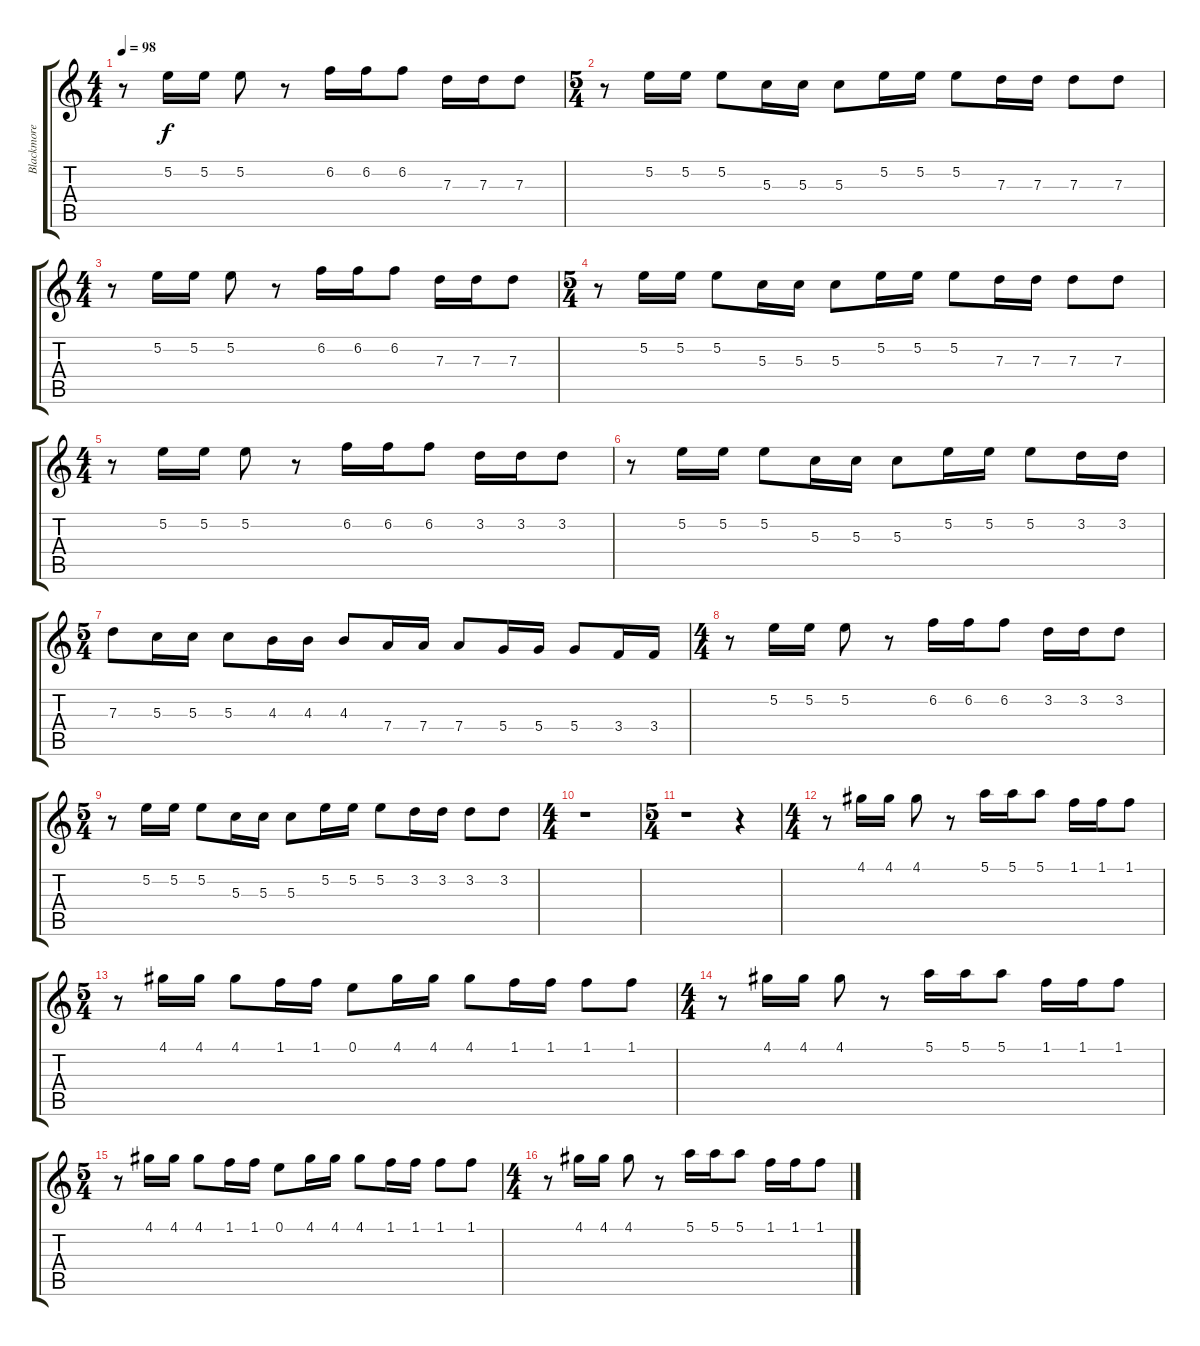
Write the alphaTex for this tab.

\track ("Blackmore" "Blackmore") {instrument electricguitarclean}
\staff {score tabs}
\tuning (E4 B3 G3 D3 A2 E2) {hide}
\ts (4 4)
\tempo 98
\clef g2
\ks c
r.8{dy f} 5.2.16 5.2.16 5.2.8 r.8 6.2.16 6.2.16 6.2.8 7.3.16 7.3.16 7.3.8 |
\ts (5 4)
r.8 5.2.16 5.2.16 5.2.8 5.3.16 5.3.16 5.3.8 5.2.16 5.2.16 5.2.8 7.3.16 7.3.16 7.3.8 7.3.8 |
\ts (4 4)
r.8 5.2.16 5.2.16 5.2.8 r.8 6.2.16 6.2.16 6.2.8 7.3.16 7.3.16 7.3.8 |
\ts (5 4)
r.8 5.2.16 5.2.16 5.2.8 5.3.16 5.3.16 5.3.8 5.2.16 5.2.16 5.2.8 7.3.16 7.3.16 7.3.8 7.3.8 |
\ts (4 4)
r.8 5.2.16 5.2.16 5.2.8 r.8 6.2.16 6.2.16 6.2.8 3.2.16 3.2.16 3.2.8 |
r.8 5.2.16 5.2.16 5.2.8 5.3.16 5.3.16 5.3.8 5.2.16 5.2.16 5.2.8 3.2.16 3.2.16 |
\ts (5 4)
7.3.8 5.3.16 5.3.16 5.3.8 4.3.16 4.3.16 4.3.8 7.4.16 7.4.16 7.4.8 5.4.16 5.4.16 5.4.8 3.4.16 3.4.16 |
\ts (4 4)
r.8 5.2.16 5.2.16 5.2.8 r.8 6.2.16 6.2.16 6.2.8 3.2.16 3.2.16 3.2.8 |
\ts (5 4)
r.8 5.2.16 5.2.16 5.2.8 5.3.16 5.3.16 5.3.8 5.2.16 5.2.16 5.2.8 3.2.16 3.2.16 3.2.8 3.2.8 |
\ts (4 4)
r.1 |
\ts (5 4)
r.1 r.4 |
\ts (4 4)
r.8 4.1.16 4.1.16 4.1.8 r.8 5.1.16 5.1.16 5.1.8 1.1.16 1.1.16 1.1.8 |
\ts (5 4)
r.8 4.1.16 4.1.16 4.1.8 1.1.16 1.1.16 0.1.8 4.1.16 4.1.16 4.1.8 1.1.16 1.1.16 1.1.8 1.1.8 |
\ts (4 4)
r.8 4.1.16 4.1.16 4.1.8 r.8 5.1.16 5.1.16 5.1.8 1.1.16 1.1.16 1.1.8 |
\ts (5 4)
r.8 4.1.16 4.1.16 4.1.8 1.1.16 1.1.16 0.1.8 4.1.16 4.1.16 4.1.8 1.1.16 1.1.16 1.1.8 1.1.8 |
\ts (4 4)
r.8 4.1.16 4.1.16 4.1.8 r.8 5.1.16 5.1.16 5.1.8 1.1.16 1.1.16 1.1.8
